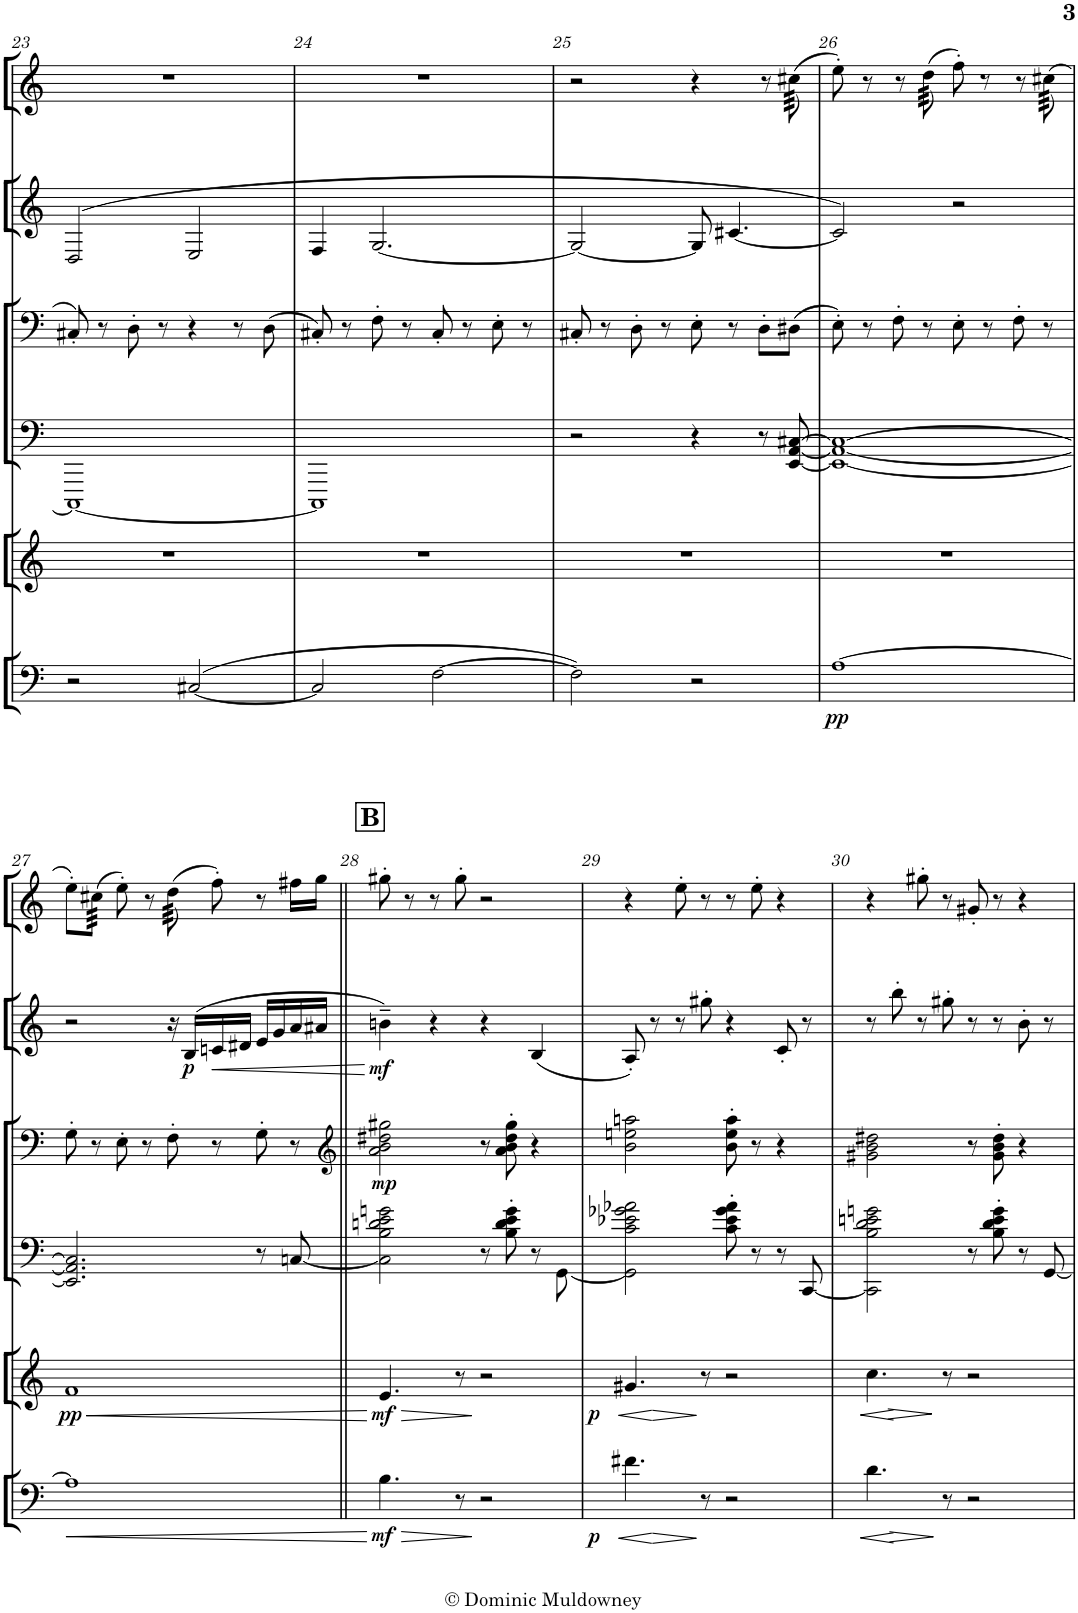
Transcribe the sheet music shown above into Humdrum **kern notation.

**kern	**dynam	**kern	**dynam	**kern	**kern	**dynam	**kern	**dynam	**kern
*part6	*part6	*part5	*part5	*part4	*part3	*part3	*part2	*part2	*part1
*staff6	*staff6	*staff5	*staff5	*staff4	*staff3	*staff3	*staff2	*staff2	*staff1
*I"VC	*	*I"VLN	*	*I"LH	*I"RH	*	*I"clt l	*	*I"flt
!!LO:PB:g=z
*clefF4	*	*clefG2	*	*clefF4	*clefF4	*	*clefG2	*	*clefG2
*k[]	*	*k[]	*	*k[]	*k[]	*	*k[]	*	*k[]
*M4/4	*	*M4/4	*	*M4/4	*M4/4	*	*M4/4	*	*M4/4
=23	=23	=23	=23	=23	=23	=23	=23	=23	=23
2r	.	1r	.	1CCC#_	8C#X'/	.	(>2D/	.	1r
.	.	.	.	.	8r	.	.	.	.
.	.	.	.	.	8D'\	.	.	.	.
.	.	.	.	.	8r	.	.	.	.
([2C#X/	.	.	.	.	4r	.	2E/	.	.
.	.	.	.	.	8r	.	.	.	.
.	.	.	.	.	(>8D\	.	.	.	.
=24	=24	=24	=24	=24	=24	=24	=24	=24	=24
2C#/]	.	1r	.	1CCC#]	8C#X'/)	.	4F/	.	1r
.	.	.	.	.	8r	.	.	.	.
.	.	.	.	.	8F'\	.	[2.G/	.	.
.	.	.	.	.	8r	.	.	.	.
[2F\	.	.	.	.	8C#'/	.	.	.	.
.	.	.	.	.	8r	.	.	.	.
.	.	.	.	.	8E'\	.	.	.	.
.	.	.	.	.	8r	.	.	.	.
=25	=25	=25	=25	=25	=25	=25	=25	=25	=25
2F\])	.	1r	.	2r	8C#X'/	.	2G/_	.	2r
.	.	.	.	.	8r	.	.	.	.
.	.	.	.	.	8D'\	.	.	.	.
.	.	.	.	.	8r	.	.	.	.
2r	.	.	.	4r	8E'\	.	8G/]	.	4r
.	.	.	.	.	8r	.	[4.c#X/	.	.
.	.	.	.	8r	8D'\L	.	.	.	8r
*	*	*	*	*	*	*	*	*	*tremolo
.	.	.	.	[8EE/ [8AA/ [8C#X/	(8D#X\J	.	.	.	(64cc#X\
.	.	.	.	.	.	.	.	.	(64cc#X\
.	.	.	.	.	.	.	.	.	(64cc#X\
.	.	.	.	.	.	.	.	.	(64cc#X\
.	.	.	.	.	.	.	.	.	(64cc#X\
.	.	.	.	.	.	.	.	.	(64cc#X\
.	.	.	.	.	.	.	.	.	(64cc#X\
.	.	.	.	.	.	.	.	.	(64cc#X\
*	*	*	*	*	*	*	*	*	*Xtremolo
=26	=26	=26	=26	=26	=26	=26	=26	=26	=26
!	!LO:DY:b	!	!	!	!	!	!	!	!
[1A	pp	1r	.	1EE_ 1AA_ 1C#_	8E'\)	.	2c#/])	.	8ee'\)
.	.	.	.	.	8r	.	.	.	8r
.	.	.	.	.	8F'\	.	.	.	8r
*	*	*	*	*	*	*	*	*	*tremolo
.	.	.	.	.	8r	.	.	.	(64dd\
.	.	.	.	.	.	.	.	.	(64dd\
.	.	.	.	.	.	.	.	.	(64dd\
.	.	.	.	.	.	.	.	.	(64dd\
.	.	.	.	.	.	.	.	.	(64dd\
.	.	.	.	.	.	.	.	.	(64dd\
.	.	.	.	.	.	.	.	.	(64dd\
.	.	.	.	.	.	.	.	.	(64dd\
*	*	*	*	*	*	*	*	*	*Xtremolo
.	.	.	.	.	8E'\	.	2r	.	8ff'\)
.	.	.	.	.	8r	.	.	.	8rcc
.	.	.	.	.	8F'\	.	.	.	8r
*	*	*	*	*	*	*	*	*	*tremolo
.	.	.	.	.	8r	.	.	.	(64cc#X\
.	.	.	.	.	.	.	.	.	(64cc#X\
.	.	.	.	.	.	.	.	.	(64cc#X\
.	.	.	.	.	.	.	.	.	(64cc#X\
.	.	.	.	.	.	.	.	.	(64cc#X\
.	.	.	.	.	.	.	.	.	(64cc#X\
.	.	.	.	.	.	.	.	.	(64cc#X\
.	.	.	.	.	.	.	.	.	(64cc#X\
*	*	*	*	*	*	*	*	*	*Xtremolo
!!LO:LB:g=z
=27	=27	=27	=27	=27	=27	=27	=27	=27	=27
!	!LO:HP:b	!	!LO:HP:b	!	!	!	!	!	!
!	!	!	!LO:DY:n=1:b	!	!	!	!	!	!
1A]	<	1f	< pp	2.EE/] 2.AA/] 2.C#/]	8G'\	.	2r	.	8ee'\L)
*	*	*	*	*	*	*	*	*	*tremolo
.	.	.	.	.	8r	.	.	.	(64cc#X\
.	.	.	.	.	.	.	.	.	(64cc#X\
.	.	.	.	.	.	.	.	.	(64cc#X\
.	.	.	.	.	.	.	.	.	(64cc#X\
.	.	.	.	.	.	.	.	.	(64cc#X\
.	.	.	.	.	.	.	.	.	(64cc#X\
.	.	.	.	.	.	.	.	.	(64cc#X\
.	.	.	.	.	.	.	.	.	(64cc#X\JJJJ
*	*	*	*	*	*	*	*	*	*Xtremolo
.	.	.	.	.	8E'\	.	.	.	8ee'\)
.	.	.	.	.	8r	.	.	.	8r
*	*	*	*	*	*	*	*	*	*tremolo
.	.	.	.	.	8F'\	.	16r	.	(64dd\
.	.	.	.	.	.	.	.	.	(64dd\
.	.	.	.	.	.	.	.	.	(64dd\
.	.	.	.	.	.	.	.	.	(64dd\
!	!	!	!	!	!	!	!	!LO:DY:b	!
.	.	.	.	.	.	.	(16B/LL	p	(64dd\
.	.	.	.	.	.	.	.	.	(64dd\
.	.	.	.	.	.	.	.	.	(64dd\
.	.	.	.	.	.	.	.	.	(64dd\
*	*	*	*	*	*	*	*	*	*Xtremolo
!	!	!	!	!	!	!	!	!LO:HP:b	!
.	.	.	.	.	8r	.	16cn/	<	8ff'\)
.	.	.	.	.	.	.	16d#X/JJ	.	.
.	.	.	.	8r	8G'\	.	16e/LL	.	8r
.	.	.	.	.	.	.	16g/	.	.
.	.	.	.	[<8Cn/	8r	.	16a/	.	16ff#X\LL
.	.	.	.	.	.	.	16a#X/JJ	.	16gg\JJ
.	[	.	[	.	.	.	.	[	.
!!LO:REH:place=s1:a:B:cj:fs=14:t=B
=28||	=28||	=28||	=28||	=28||	=28||	=28||	=28||	=28||	=28||
*	*	*	*	*	*clefG2	*	*	*	*
!	!LO:HP:b	!	!LO:HP:b	!	!	!	!	!	!
!	!LO:DY:n=1:b	!	!LO:DY:n=1:b	!	!	!LO:DY:b	!	!LO:DY:b	!
4.B\	> mf	4.e/	> mf	2C\] 2B\ 2dn\ 2e\ 2gn\	2a\ 2b\ 2dd#X\ 2gg#X\	mp	4bn~\)	mf	8gg#X'\
.	.	.	.	.	.	.	.	.	8r
.	.	.	.	.	.	.	4r	.	8r
8r	.	8r	.	.	.	.	.	.	8gg#'\
2r	]	2r	]	8r	8r	.	4r	.	2r
.	.	.	.	8B\' 8d\' 8e\' 8g\'	8a\' 8b\' 8dd#\' 8gg#\'	.	.	.	.
.	.	.	.	8r	4r	.	(4B/	.	.
.	.	.	.	[<8GG\	.	.	.	.	.
=29	=29	=29	=29	=29	=29	=29	=29	=29	=29
!	!LO:HP:b	!	!	!	!	!	!	!	!
!	!LO:HP:n=1:b	!	!LO:HP:b	!	!	!	!	!	!
!	!LO:DY:n=1:b	!	!LO:HP:n=1:b	!	!	!	!	!	!
!	!	!	!LO:DY:n=1:b	!	!	!	!	!	!
4.f#X\	< > p	4.g#X/	< > p	2GG\] 2c\ 2e-X\ 2g-X\ 2a-X\	2b\ 2een\ 2aan\	.	8A'/)	.	4r
.	.	.	.	.	.	.	8r	.	.
.	.	.	.	.	.	.	8r	.	8ee'\
8r	[	8r	[	.	.	.	8gg#X'\	.	8r
2r	]	2r	]	8c\' 8e-\' 8g-\' 8a-\'	8b\' 8ee\' 8aa\'	.	4r	.	8r
.	.	.	.	8r	8r	.	.	.	8ee'\
.	.	.	.	8r	4r	.	8c'/	.	4r
.	.	.	.	[<8CC/	.	.	8r	.	.
=30	=30	=30	=30	=30	=30	=30	=30	=30	=30
!	!LO:HP:b	!	!	!	!	!	!	!	!
!	!LO:HP:n=1:b	!	!LO:HP:b	!	!	!	!	!	!
!	!	!	!LO:HP:n=1:b	!	!	!	!	!	!
4.d\	< >	4.cc\	< >	2CC\] 2B\ 2d\ 2en\ 2gn\	2g#X\ 2b\ 2dd#X\	.	8r	.	4r
.	.	.	.	.	.	.	8bb'\	.	.
.	.	.	.	.	.	.	8r	.	8gg#X'\
8r	[	8r	[	.	.	.	8gg#X'\	.	8r
2r	]	2r	]	8r	8r	.	8r	.	8g#X'/
.	.	.	.	8B\' 8d\' 8e\' 8g\'	8g#\' 8b\' 8dd#\'	.	8r	.	8r
.	.	.	.	8r	4r	.	8b'\	.	4r
.	.	.	.	[<8GG/	.	.	8r	.	.
=	=	=	=	=	=	=	=	=	=
*-	*-	*-	*-	*-	*-	*-	*-	*-	*-
